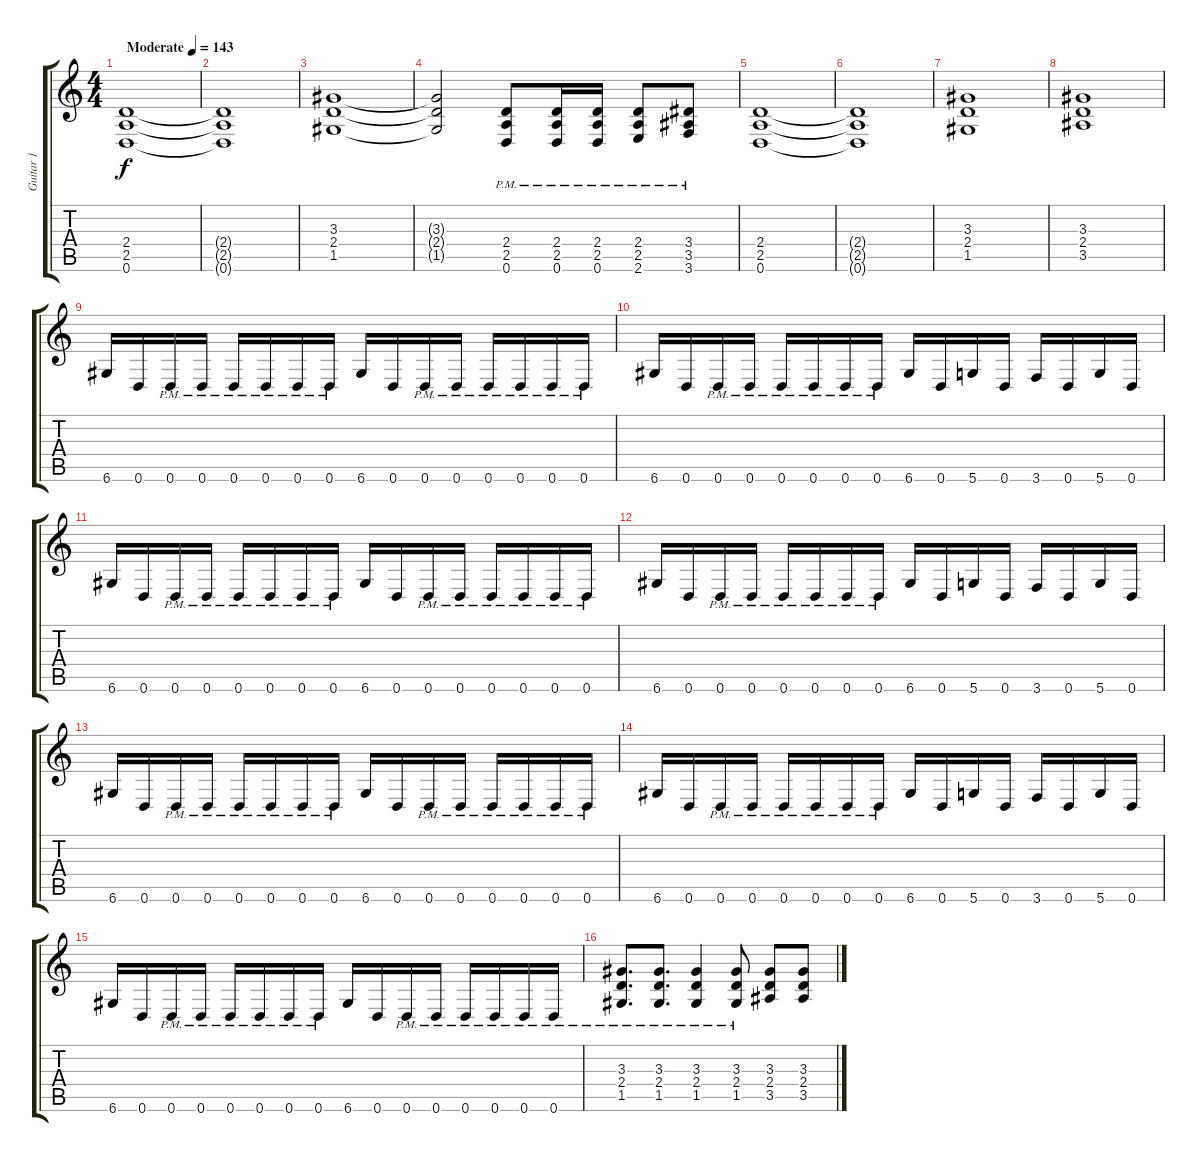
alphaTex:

\track ("Guitar 1" "Guitar 1") {instrument distortionguitar}
\staff {score tabs}
\tuning (D4 A3 F3 C3 G2 D2) {hide}
\ts (4 4)
\tempo (143 "Moderate")
\clef g2
\ks c
(2.4 2.5 0.6).1{dy f instrument distortionguitar} |
(2.4{t} 2.5{t} 0.6{t}).1 |
(3.3 2.4 1.5).1 |
(3.3{t} 2.4{t} 1.5{t}).2 (2.4{pm} 2.5{pm} 0.6{pm}).8 (2.4{pm} 2.5{pm} 0.6{pm}).16 (2.4{pm} 2.5{pm} 0.6{pm}).16 (2.4{pm} 2.5{pm} 2.6{pm}).8 (3.4{pm} 3.5{pm} 3.6{pm}).8 |
(2.4 2.5 0.6).1 |
(2.4{t} 2.5{t} 0.6{t}).1 |
(3.3 2.4 1.5).1 |
(3.3 2.4 3.5).1 |
6.6.16 0.6.16 0.6{pm}.16 0.6{pm}.16 0.6{pm}.16 0.6{pm}.16 0.6{pm}.16 0.6{pm}.16 6.6.16 0.6.16 0.6{pm}.16 0.6{pm}.16 0.6{pm}.16 0.6{pm}.16 0.6{pm}.16 0.6{pm}.16 |
6.6.16 0.6.16 0.6{pm}.16 0.6{pm}.16 0.6{pm}.16 0.6{pm}.16 0.6{pm}.16 0.6{pm}.16 6.6.16 0.6.16 5.6.16 0.6.16 3.6.16 0.6.16 5.6.16 0.6.16 |
6.6.16 0.6.16 0.6{pm}.16 0.6{pm}.16 0.6{pm}.16 0.6{pm}.16 0.6{pm}.16 0.6{pm}.16 6.6.16 0.6.16 0.6{pm}.16 0.6{pm}.16 0.6{pm}.16 0.6{pm}.16 0.6{pm}.16 0.6{pm}.16 |
6.6.16 0.6.16 0.6{pm}.16 0.6{pm}.16 0.6{pm}.16 0.6{pm}.16 0.6{pm}.16 0.6{pm}.16 6.6.16 0.6.16 5.6.16 0.6.16 3.6.16 0.6.16 5.6.16 0.6.16 |
6.6.16 0.6.16 0.6{pm}.16 0.6{pm}.16 0.6{pm}.16 0.6{pm}.16 0.6{pm}.16 0.6{pm}.16 6.6.16 0.6.16 0.6{pm}.16 0.6{pm}.16 0.6{pm}.16 0.6{pm}.16 0.6{pm}.16 0.6{pm}.16 |
6.6.16 0.6.16 0.6{pm}.16 0.6{pm}.16 0.6{pm}.16 0.6{pm}.16 0.6{pm}.16 0.6{pm}.16 6.6.16 0.6.16 5.6.16 0.6.16 3.6.16 0.6.16 5.6.16 0.6.16 |
6.6.16 0.6.16 0.6{pm}.16 0.6{pm}.16 0.6{pm}.16 0.6{pm}.16 0.6{pm}.16 0.6{pm}.16 6.6.16 0.6.16 0.6{pm}.16 0.6{pm}.16 0.6{pm}.16 0.6{pm}.16 0.6{pm}.16 0.6{pm}.16 |
(3.3{pm} 2.4{pm} 1.5{pm}).8{d} (3.3{pm} 2.4{pm} 1.5{pm}).8{d} (3.3{pm} 2.4{pm} 1.5{pm}).4 (3.3{pm} 2.4{pm} 1.5{pm}).8 (3.3 2.4 3.5).8 (3.3 2.4 3.5).8
